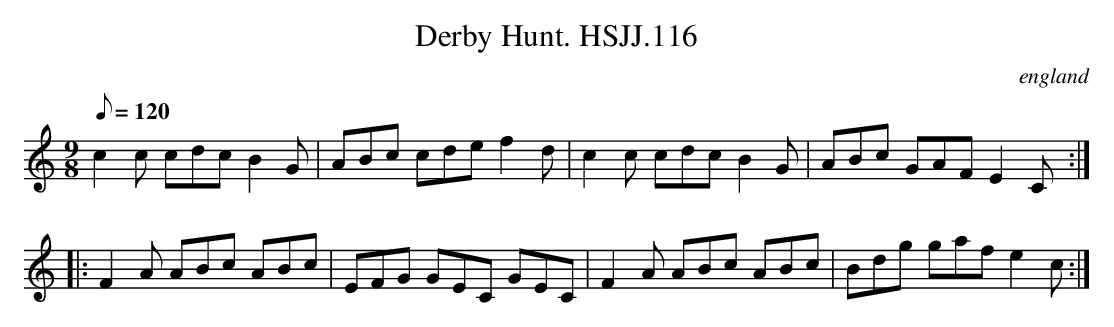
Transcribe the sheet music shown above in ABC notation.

X:1
T:Derby Hunt. HSJJ.116
O:england
M:9/8
L:1/8
Q:120
K:C
c2c cdcB2G|ABc cdef2d|c2c cdcB2G|ABc GAFE2C:|
|:F2A ABc ABc|EFG GEC GEC|F2A ABc ABc|Bdg gafe2c:|]
